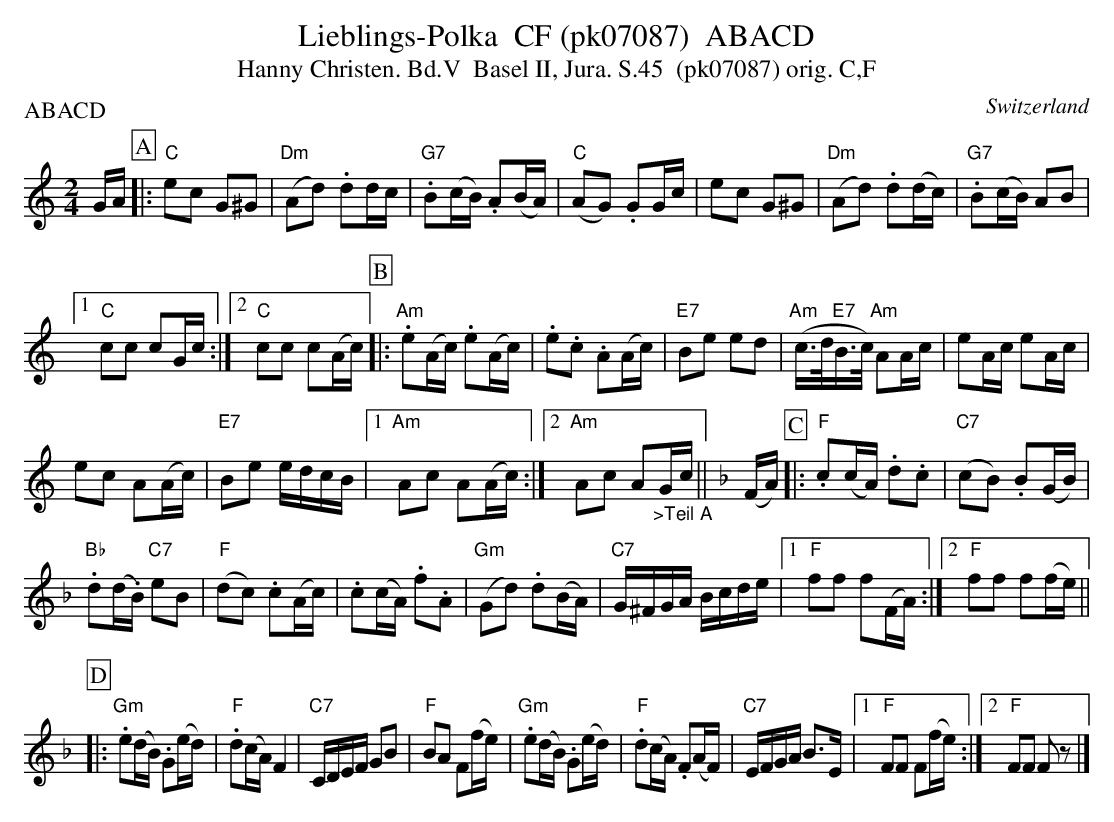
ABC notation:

X:1
T:Lieblings-Polka  CF (pk07087)  ABACD
T:Hanny Christen. Bd.V  Basel II, Jura. S.45  (pk07087) orig. C,F
P:ABACD
M:2/4
L:1/8
O:Switzerland
K:C major
G/A/ [P:A] |: "C"ec G^G | ("Dm"Ad) .dd/c/ | "G7".B(c/B/) .A(B/A/) | ("C"AG) .GG/c/ | ec G^G | ("Dm"Ad) .d(d/c/) | "G7".B(c/B/) AB |1
"C"cc cG/c/ :|2 "C"cc c(A/c/) [P:B] |: "Am".e(A/c/) .e(A/c/) | .e.c .A(A/c/) | "E7"Be ed | ("Am"c/>d/"E7"B/>c/) "Am"AA/c/ | eA/c/ eA/c/ |
ec A(A/c/) | "E7"Be e/d/c/B/ |1 "Am"Ac A(A/c/) :|2 "Am"Ac A"_>Teil A"G/c/ || [K:F]  (F/A/) [P:C] |: "F".c(c/A/) .d.c | ("C7"cB) .B(G/B/) |
"Bb".d(d/.B/) "C7"eB | ("F"dc) .c(A/c/) | .c(c/A/) .f.A | ("Gm"Gd) .d(B/A/) | "C7"G/^F/G/A/ B/c/d/e/ |1 "F"ff f(F/A/) :|2 "F"ff f(f/e/) ||
[P:D] |: "Gm".e(d/B/)   .G(e/d/) | "F".d(c/A/)F2 | "C7"C/D/E/F/ GB | "F"BA F(f/e/) | "Gm".e(d/B/) .G(e/d/) | "F".d(c/A/) .F(A/F/) | "C7"E/F/G/A/ B>E |1 "F"FF F(f/e/) :|2 "F"FF Fz |]
W:
